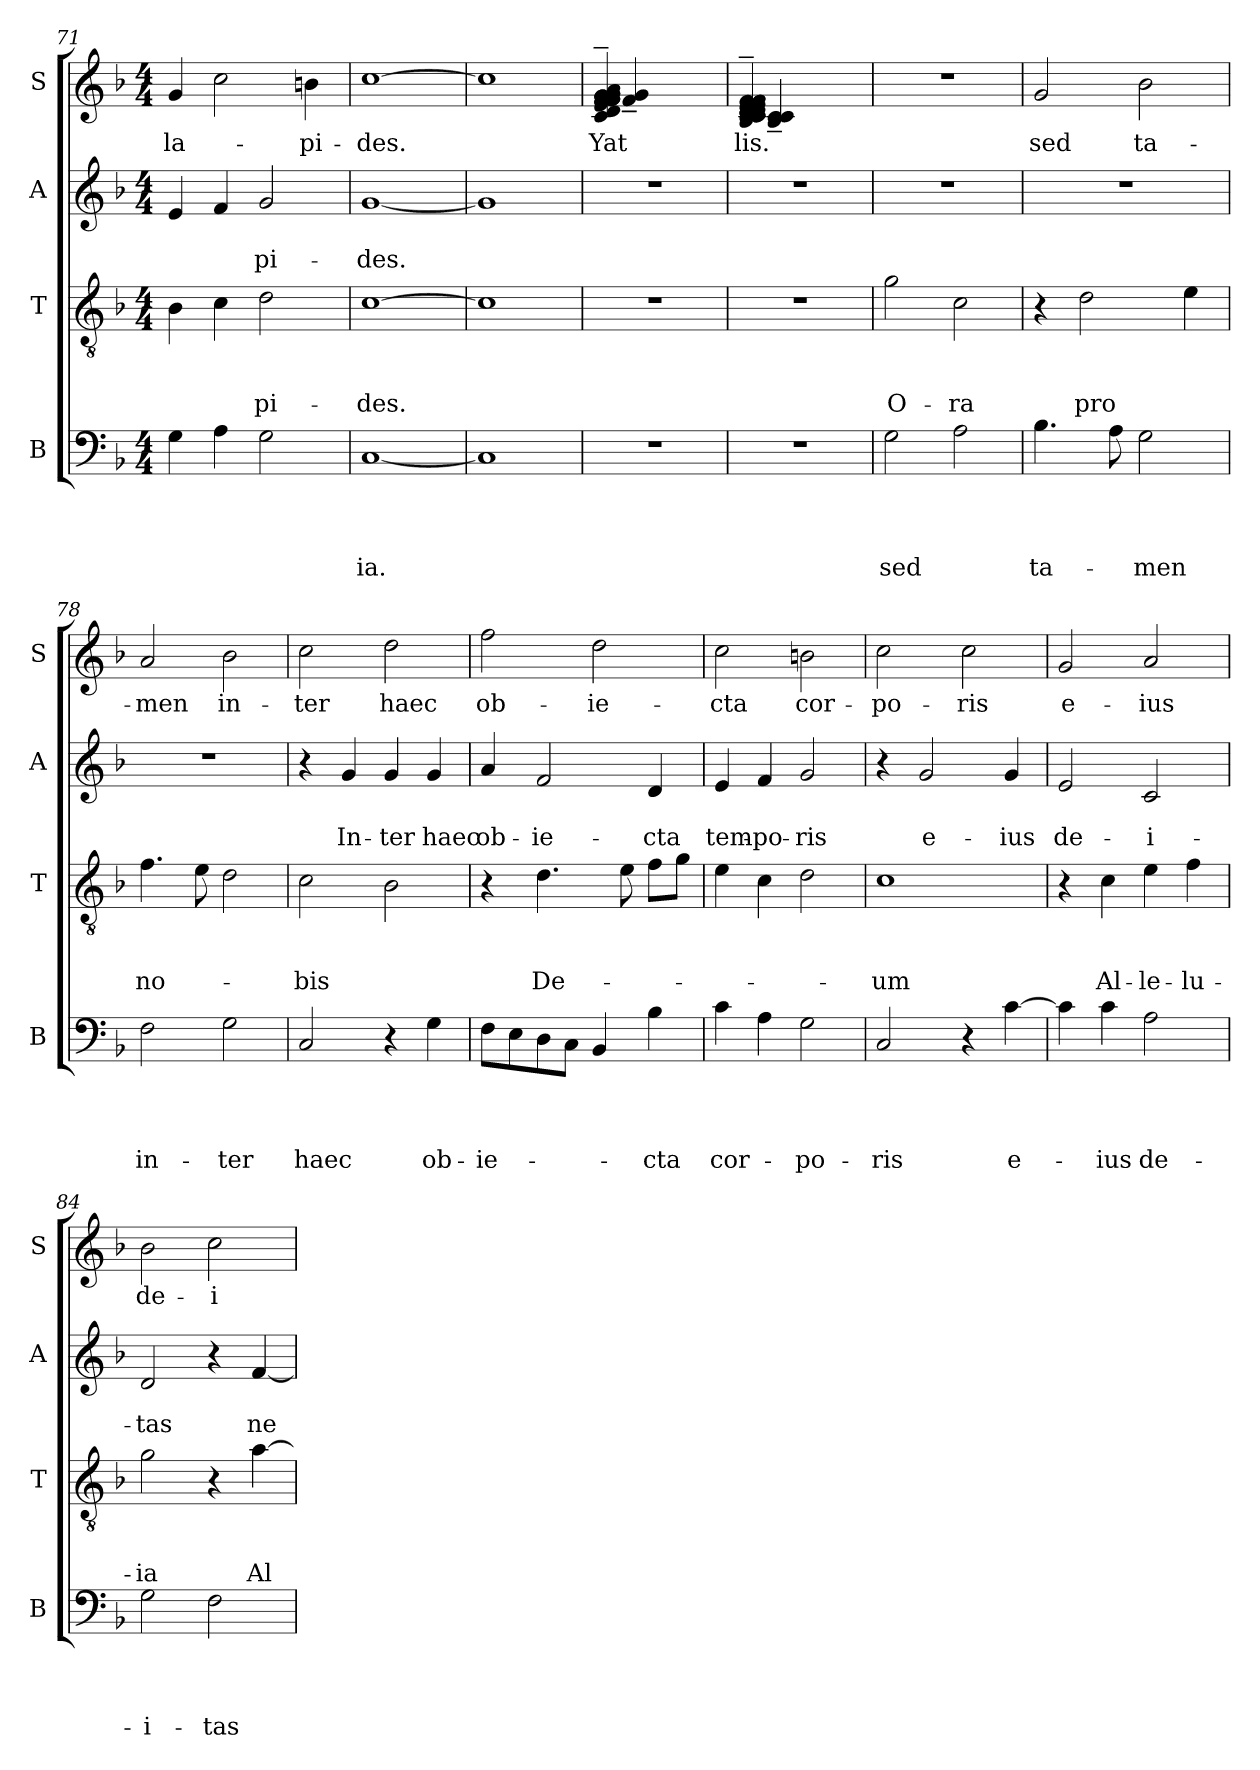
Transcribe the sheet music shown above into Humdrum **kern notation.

**kern	**text	**text	**text	**text	**kern	**text	**text	**text	**kern	**text	**text	**kern	**text
*part4	*part4	*part4	*part4	*part4	*part3	*part3	*part3	*part3	*part2	*part2	*part2	*part1	*part1
*staff4	*staff4	*staff4	*staff4	*staff4	*staff3	*staff3	*staff3	*staff3	*staff2	*staff2	*staff2	*staff1	*staff1
*I"B	*	*	*	*	*I"T	*	*	*	*I"A	*	*	*I"S	*
*I'B	*	*	*	*	*I'T	*	*	*	*I'A	*	*	*I'S	*
*clefF4	*	*	*	*	*clefGv2	*	*	*	*clefG2	*	*	*clefG2	*
*k[b-]	*	*	*	*	*k[b-]	*	*	*	*k[b-]	*	*	*k[b-]	*
*F:	*	*	*	*	*F:	*	*	*	*F:	*	*	*F:	*
*M4/4	*	*	*	*	*M4/4	*	*	*	*M4/4	*	*	*M4/4	*
=71	=71	=71	=71	=71	=71	=71	=71	=71	=71	=71	=71	=71	=71
!	!	!	!	!	!	!	!	!	!	!	!	!	!LO:LY:b
4G\	.	.	.	.	4B-\	.	.	.	4e/	.	.	4g/	la-
4A\	.	.	.	.	4c\	.	.	.	4f/	.	.	2cc\	.
!	!	!	!	!	!	!	!	!LO:LY:b	!	!	!LO:LY:b	!	!
2G\	.	.	.	.	2d\	.	.	-pi-	2g/	.	-pi-	.	.
!	!	!	!	!	!	!	!	!	!	!	!	!	!LO:LY:b
.	.	.	.	.	.	.	.	.	.	.	.	4bn\	-pi-
=72	=72	=72	=72	=72	=72	=72	=72	=72	=72	=72	=72	=72	=72
!	!	!	!	!LO:LY:b	!	!	!	!LO:LY:b	!	!	!LO:LY:b	!	!LO:LY:b
[<1C	.	.	.	-ia.	[>1c	.	.	-des.	[<1g	.	-des.	[>1cc	-des.
=73	=73	=73	=73	=73	=73	=73	=73	=73	=73	=73	=73	=73	=73
1C]	.	.	.	.	1c]	.	.	.	1g]	.	.	1cc]	.
!!LO:LB:g=z
=74	=74	=74	=74	=74	=74	=74	=74	=74	=74	=74	=74	=74	=74
!	!	!	!	!	!	!	!	!	!	!	!	!	!LO:LY:b
*	*	*	*	*	*	*	*	*	*	*	*	*^	*
!	!	!	!	!	!	!	!	!	!	!	!	!	!	!LO:LY:b
1r	.	.	.	.	1r	.	.	.	1r	.	.	4c/~< 4d/~< 4e/~< 4f/~< 4f/~< 4f/~< 4f/~< 4g/~< 4g/~< 4g/~< 4g/~< 4a/~<	4f/~< 4g/~<	-Yat
.	.	.	.	.	.	.	.	.	.	.	.	2.ryy	2.ryy	.
!!LO:LB:g=z	!!
=75	=75	=75	=75	=75	=75	=75	=75	=75	=75	=75	=75	=75	=75	=75
!	!	!	!	!	!	!	!	!	!	!	!	!	!	!LO:LY:b
!	!	!	!	!	!	!	!	!	!	!	!	!	!	!LO:LY:b
1r	.	.	.	.	1r	.	.	.	1r	.	.	4B-/~< 4c/~< 4c/~< 4c/~< 4d/~< 4d/~< 4d/~< 4e/~< 4e/~< 4f/~< 4f/~< 4f/~<	4B-/~< 4c/~< 4c/~<	-lis.
.	.	.	.	.	.	.	.	.	.	.	.	2.ryy	2.ryy	.
!!LO:PB:g=z
=76	=76	=76	=76	=76	=76	=76	=76	=76	=76	=76	=76	=76	=76	=76
!	!	!	!	!LO:LY:b	!	!	!	!LO:LY:b	!	!	!	!	!	!
*	*	*	*	*	*	*	*	*	*	*	*	*v	*v	*
2G\	.	.	.	sed	2g\	.	.	O-	1r	.	.	1r	.
!	!	!	!	!	!	!	!	!LO:LY:b	!	!	!	!	!
2A\	.	.	.	.	2c\	.	.	-ra	.	.	.	.	.
=77	=77	=77	=77	=77	=77	=77	=77	=77	=77	=77	=77	=77	=77
!	!	!	!	!LO:LY:b	!	!	!	!	!	!	!	!	!LO:LY:b
4.B-\	.	.	.	ta-	4r	.	.	.	1r	.	.	2g/	sed
!	!	!	!	!	!	!	!	!LO:LY:b	!	!	!	!	!
.	.	.	.	.	2d\	.	.	pro	.	.	.	.	.
8A\	.	.	.	.	.	.	.	.	.	.	.	.	.
!	!	!	!	!LO:LY:b	!	!	!	!	!	!	!	!	!LO:LY:b
2G\	.	.	.	-men	.	.	.	.	.	.	.	2b-\	ta-
.	.	.	.	.	4e\	.	.	.	.	.	.	.	.
=78	=78	=78	=78	=78	=78	=78	=78	=78	=78	=78	=78	=78	=78
!	!	!	!	!LO:LY:b	!	!	!	!LO:LY:b	!	!	!	!	!LO:LY:b
2F\	.	.	.	in-	4.f\	.	.	no-	1r	.	.	2a/	-men
.	.	.	.	.	8e\	.	.	.	.	.	.	.	.
!	!	!	!	!LO:LY:b	!	!	!	!	!	!	!	!	!LO:LY:b
2G\	.	.	.	-ter	2d\	.	.	.	.	.	.	2b-\	in-
=79	=79	=79	=79	=79	=79	=79	=79	=79	=79	=79	=79	=79	=79
!	!	!	!	!LO:LY:b	!	!	!	!LO:LY:b	!	!	!	!	!LO:LY:b
2C/	.	.	.	haec	2c\	.	.	-bis	4r	.	.	2cc\	-ter
!	!	!	!	!	!	!	!	!	!	!	!LO:LY:b	!	!
.	.	.	.	.	.	.	.	.	4g/	.	In-	.	.
!	!	!	!	!	!	!	!	!	!	!	!LO:LY:b	!	!LO:LY:b
4r	.	.	.	.	2B-\	.	.	.	4g/	.	-ter	2dd\	haec
!	!	!	!	!LO:LY:b	!	!	!	!	!	!	!LO:LY:b	!	!
4G\	.	.	.	ob-	.	.	.	.	4g/	.	haec	.	.
=80	=80	=80	=80	=80	=80	=80	=80	=80	=80	=80	=80	=80	=80
!	!	!	!	!LO:LY:b	!	!	!	!	!	!	!LO:LY:b	!	!LO:LY:b
8F\L	.	.	.	-ie-	4r	.	.	.	4a/	.	ob-	2ff\	ob-
8E\	.	.	.	.	.	.	.	.	.	.	.	.	.
!	!	!	!	!	!	!	!	!LO:LY:b	!	!	!LO:LY:b	!	!
8D\	.	.	.	.	4.d\	.	.	De-	2f/	.	-ie-	.	.
8C\J	.	.	.	.	.	.	.	.	.	.	.	.	.
!	!	!	!	!	!	!	!	!	!	!	!	!	!LO:LY:b
4BB-/	.	.	.	.	.	.	.	.	.	.	.	2dd\	-ie-
.	.	.	.	.	8e\	.	.	.	.	.	.	.	.
!	!	!	!	!LO:LY:b	!	!	!	!	!	!	!LO:LY:b	!	!
4B-\	.	.	.	-cta	8f\L	.	.	.	4d/	.	-cta	.	.
.	.	.	.	.	8g\J	.	.	.	.	.	.	.	.
=81	=81	=81	=81	=81	=81	=81	=81	=81	=81	=81	=81	=81	=81
!	!	!	!	!LO:LY:b	!	!	!	!	!	!	!LO:LY:b	!	!LO:LY:b
4c\	.	.	.	cor-	4e\	.	.	.	4e/	.	tem-	2cc\	-cta
!	!	!	!	!	!	!	!	!	!	!	!LO:LY:b	!	!
4A\	.	.	.	.	4c\	.	.	.	4f/	.	-po-	.	.
!	!	!	!	!LO:LY:b	!	!	!	!	!	!	!LO:LY:b	!	!LO:LY:b
2G\	.	.	.	-po-	2d\	.	.	.	2g/	.	-ris	2bn\	cor-
=82	=82	=82	=82	=82	=82	=82	=82	=82	=82	=82	=82	=82	=82
!	!	!	!	!LO:LY:b	!	!	!	!LO:LY:b	!	!	!	!	!LO:LY:b
2C/	.	.	.	-ris	1c	.	.	-um	4r	.	.	2cc\	-po-
!	!	!	!	!	!	!	!	!	!	!	!LO:LY:b	!	!
.	.	.	.	.	.	.	.	.	2g/	.	e-	.	.
!	!	!	!	!	!	!	!	!	!	!	!	!	!LO:LY:b
4r	.	.	.	.	.	.	.	.	.	.	.	2cc\	-ris
!	!	!	!	!LO:LY:b	!	!	!	!	!	!	!LO:LY:b	!	!
[<4c\	.	.	.	e-	.	.	.	.	4g/	.	-ius	.	.
!!LO:LB:g=z
=83	=83	=83	=83	=83	=83	=83	=83	=83	=83	=83	=83	=83	=83
!	!	!	!	!	!	!	!	!	!	!	!LO:LY:b	!	!LO:LY:b
4c\]	.	.	.	.	4r	.	.	.	2e/	.	de-	2g/	e-
!	!	!	!	!LO:LY:b	!	!	!	!LO:LY:b	!	!	!	!	!
4c\	.	.	.	-ius	4c\	.	.	Al-	.	.	.	.	.
!	!	!	!	!LO:LY:b	!	!	!	!LO:LY:b	!	!	!LO:LY:b	!	!LO:LY:b
2A\	.	.	.	de-	4e\	.	.	-le-	2c/	.	-i-	2a/	-ius
!	!	!	!	!	!	!	!	!LO:LY:b	!	!	!	!	!
.	.	.	.	.	4f\	.	.	-lu-	.	.	.	.	.
=84	=84	=84	=84	=84	=84	=84	=84	=84	=84	=84	=84	=84	=84
!	!	!	!	!LO:LY:b	!	!	!	!LO:LY:b	!	!	!LO:LY:b	!	!LO:LY:b
2G\	.	.	.	-i-	2g\	.	.	-ia	2d/	.	-tas	2b-\	de-
!	!	!	!	!LO:LY:b	!	!	!	!	!	!	!	!	!LO:LY:b
2F\	.	.	.	-tas	4r	.	.	.	4r	.	.	2cc\	-i-
!	!	!	!	!	!	!	!	!LO:LY:b	!	!	!LO:LY:b	!	!
.	.	.	.	.	[>4a\	.	.	Al-	[<4f/	.	ne-	.	.
=	=	=	=	=	=	=	=	=	=	=	=	=	=
*-	*-	*-	*-	*-	*-	*-	*-	*-	*-	*-	*-	*-	*-
